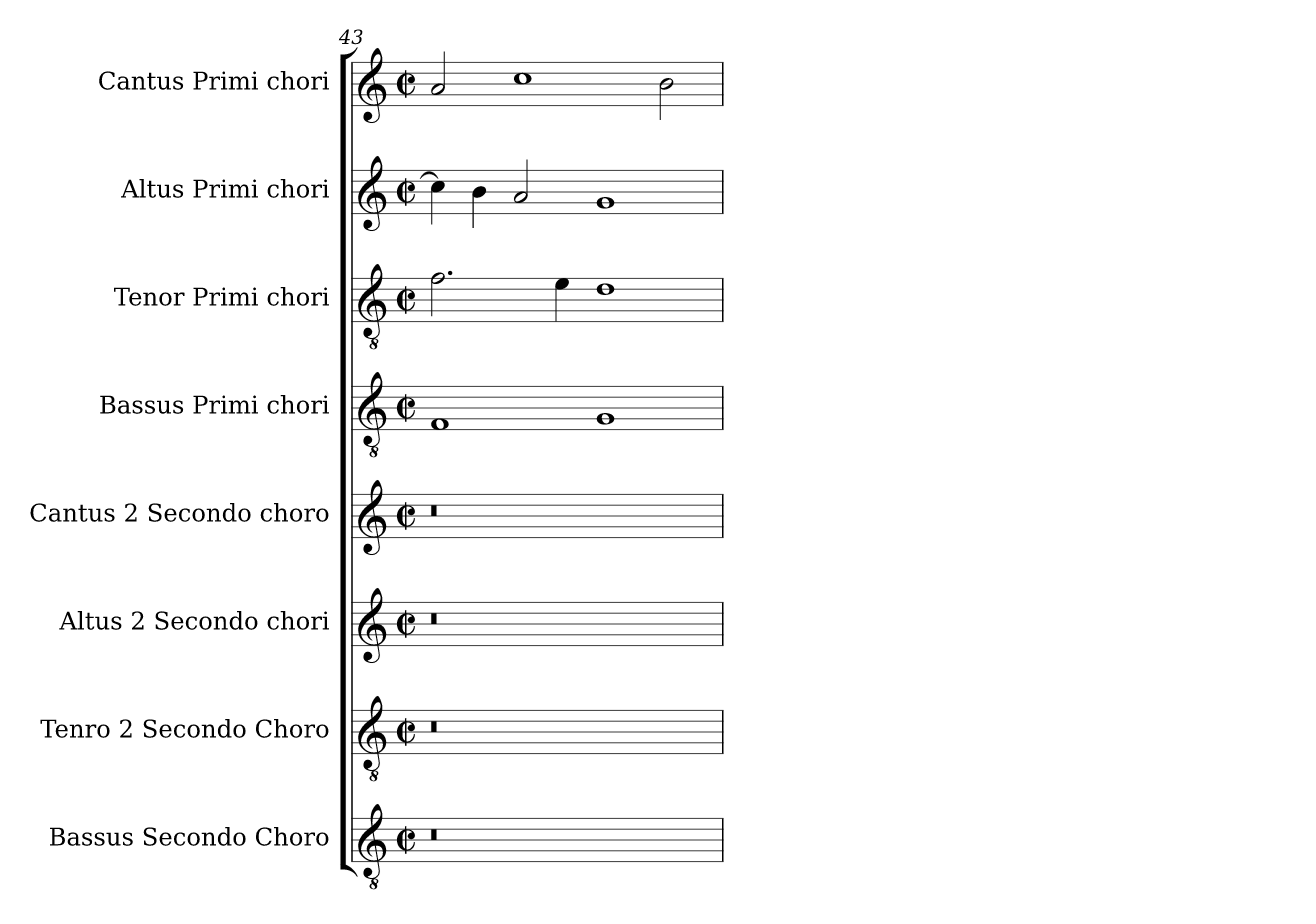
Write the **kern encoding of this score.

**kern	**kern	**kern	**kern	**kern	**kern	**kern	**kern
*part8	*part7	*part6	*part5	*part4	*part3	*part2	*part1
*staff8	*staff7	*staff6	*staff5	*staff4	*staff3	*staff2	*staff1
*I"Bassus  Secondo Choro	*I"Tenro 2  Secondo Choro	*I"Altus 2  Secondo chori	*I"Cantus 2  Secondo choro	*I"Bassus  Primi chori	*I"Tenor  Primi chori	*I"Altus  Primi chori	*I"Cantus  Primi chori
*I'Ch	*I'Ch	*I'Ch	*I'Ch	*I'Ch	*I'Ch	*I'Ch	*I'Ch
*clefGv2	*clefGv2	*clefG2	*clefG2	*clefGv2	*clefGv2	*clefG2	*clefG2
*M2/2	*M2/2	*M2/2	*M2/2	*M2/2	*M2/2	*M2/2	*M2/2
*met(c|)	*met(c|)	*met(c|)	*met(c|)	*met(c|)	*met(c|)	*met(c|)	*met(c|)
=43	=43	=43	=43	=43	=43	=43	=43
0r	0r	0r	0r	1F	2.f\	4cc\]	2a/
.	.	.	.	.	.	4b\	.
.	.	.	.	.	.	2a/	1cc
.	.	.	.	.	4e\	.	.
.	.	.	.	1G	1d	1g	.
.	.	.	.	.	.	.	2b\
=	=	=	=	=	=	=	=
*-	*-	*-	*-	*-	*-	*-	*-
